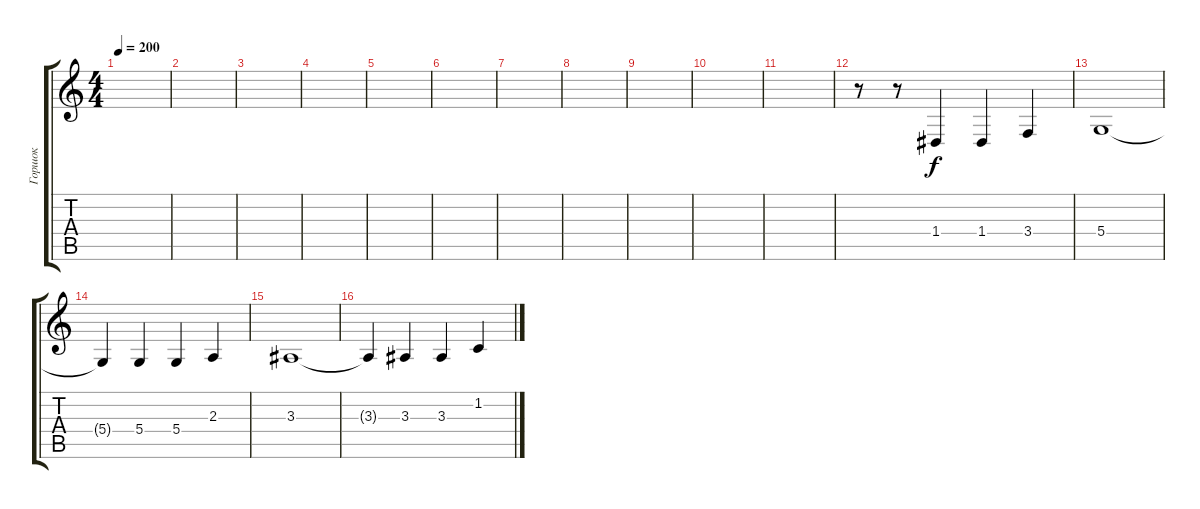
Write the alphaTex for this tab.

\track ("Горшок" "Горшок") {instrument bassoon}
\staff {score tabs}
\tuning (E4 B3 G3 D3 A2 E2) {hide}
\ts (4 4)
\tempo 200
\clef g2
\ks c
|
|
|
|
|
|
|
|
|
|
|
r.8 r.8 1.4.4 1.4.4 3.4.4 |
5.4.1 |
5.4{t}.4 5.4.4 5.4.4 2.3.4 |
3.3.1 |
3.3{t}.4 3.3.4 3.3.4 1.2.4
